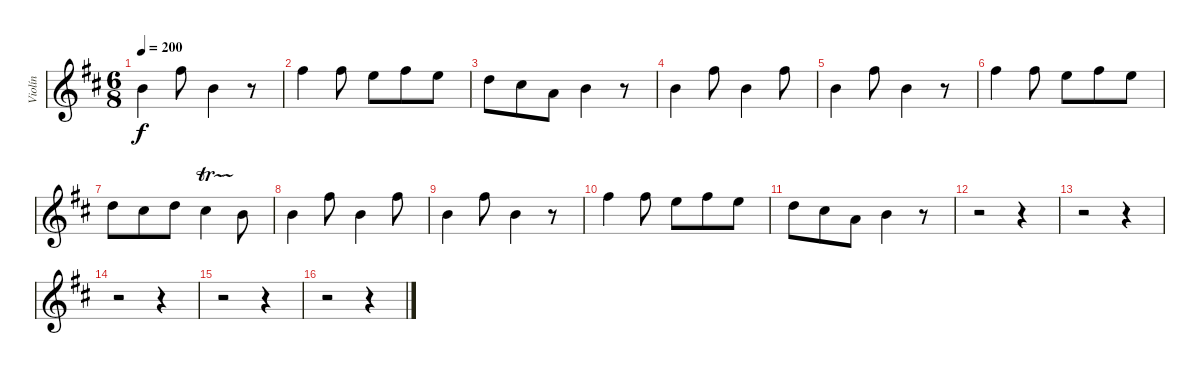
\track ("Violín" "Violín") {instrument violin}
\staff {score}
\tuning (E5 A4 D4 G3) {hide}
\ts (6 8)
\tempo 200
\clef g2
\ks bminor
2.2.4{dy f} 2.1.8 2.2.4 r.8 |
2.1.4 2.1.8 0.1.8 2.1.8 0.1.8 |
5.2.8 4.2.8 0.2.8 2.2.4 r.8 |
2.2.4 2.1.8 2.2.4 2.1.8 |
2.2.4 2.1.8 2.2.4 r.8 |
2.1.4 2.1.8 0.1.8 2.1.8 0.1.8 |
5.2.8 4.2.8 5.2.8 4.2{tr (9 16)}.4 2.2.8 |
2.2.4 2.1.8 2.2.4 2.1.8 |
2.2.4 2.1.8 2.2.4 r.8 |
2.1.4 2.1.8 0.1.8 2.1.8 0.1.8 |
5.2.8 4.2.8 0.2.8 2.2.4 r.8 |
r.2 r.4 |
r.2 r.4 |
r.2 r.4 |
r.2 r.4 |
r.2 r.4
